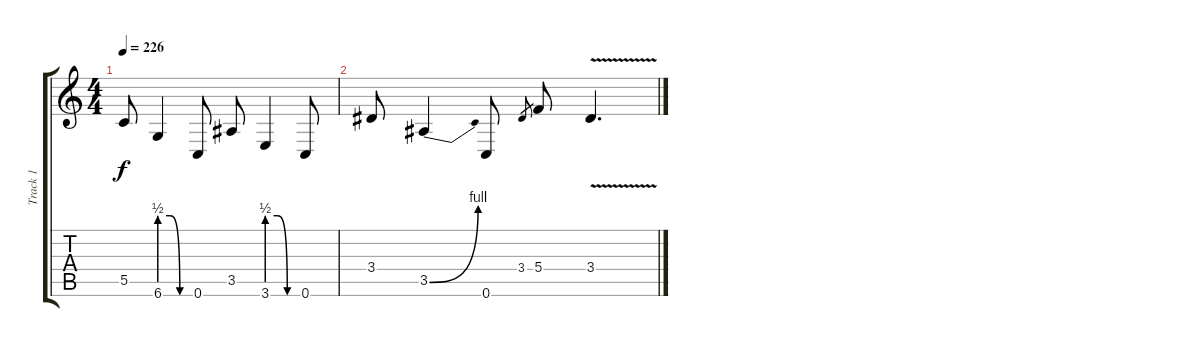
\track ("Track 1" "Track 1") {instrument overdrivenguitar}
\staff {score tabs}
\tuning (D4 A3 F3 C3 G2 C2) {hide}
\ts (4 4)
\tempo 226
\clef g2
\ks c
5.5.8{dy f} 6.6{be (custom 0 2 20 2 40 0 60 0)}.4 0.6.8 3.5.8 3.6{be (custom 0 2 20 2 40 0 60 0)}.4 0.6.8 |
3.4.8 3.5{be (bend 0 0 60 4)}.4 0.6.8 3.4.8{gr} 5.4.8 3.4{v}.4{d}
